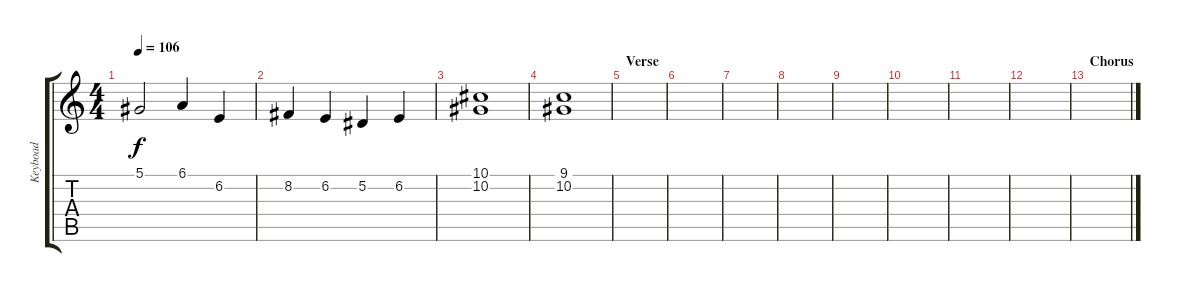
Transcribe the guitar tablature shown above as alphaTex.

\track ("Keyboad" "Keyboad") {instrument fx4atmosphere}
\staff {score tabs}
\tuning (Eb4 Bb3 Gb3 Db3 Ab2 Eb2) {hide}
\ts (4 4)
\tempo 106
\clef g2
\ks c
5.1.2{dy f} 6.1.4 6.2.4 |
8.2.4 6.2.4 5.2.4 6.2.4 |
(10.1 10.2).1 |
(9.1 10.2).1 |
\section ("" "Verse")
|
|
|
|
|
|
|
|
\section ("" "Chorus")
